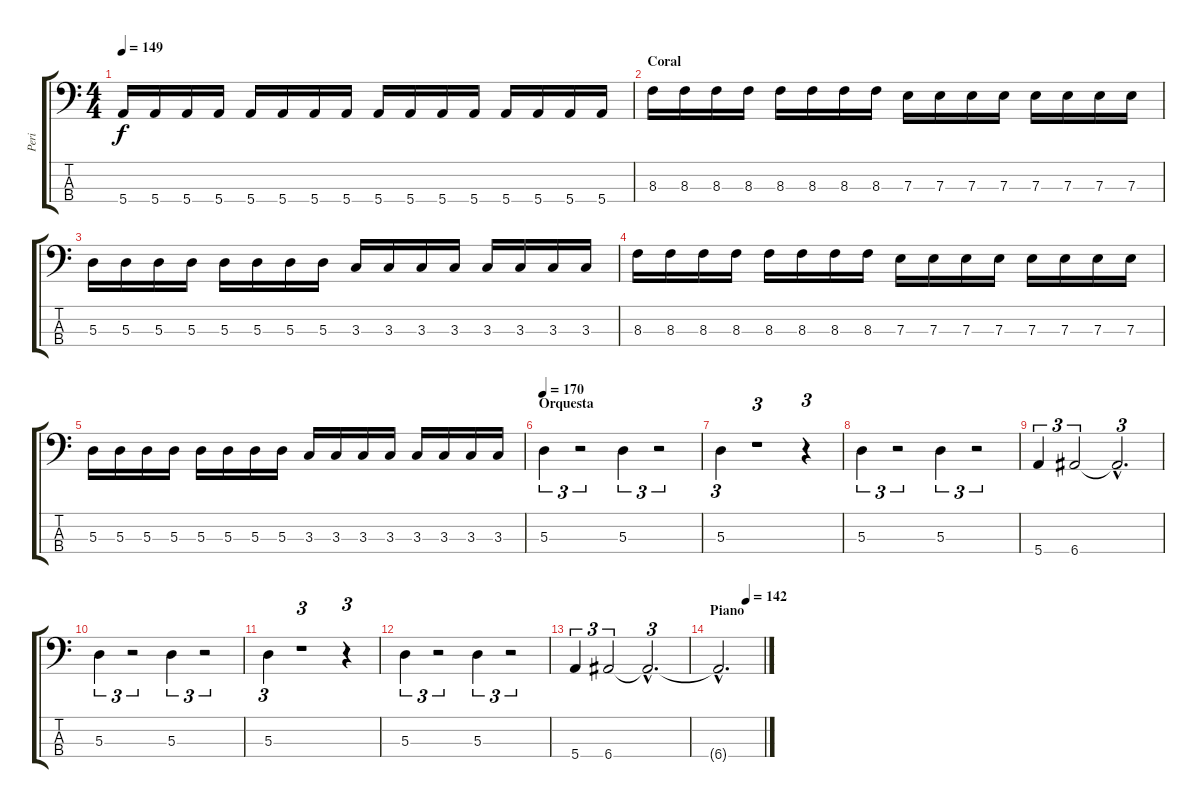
\track ("Peri" "Peri") {instrument electricbassfinger}
\staff {score tabs}
\tuning (G2 D2 A1 E1) {hide}
\ts (4 4)
\tempo 149
\clef f4
\ks c
5.4.16{dy f} 5.4.16 5.4.16 5.4.16 5.4.16 5.4.16 5.4.16 5.4.16 5.4.16 5.4.16 5.4.16 5.4.16 5.4.16 5.4.16 5.4.16 5.4.16 |
\section ("" "Coral")
8.3.16 8.3.16 8.3.16 8.3.16 8.3.16 8.3.16 8.3.16 8.3.16 7.3.16 7.3.16 7.3.16 7.3.16 7.3.16 7.3.16 7.3.16 7.3.16 |
5.3.16 5.3.16 5.3.16 5.3.16 5.3.16 5.3.16 5.3.16 5.3.16 3.3.16 3.3.16 3.3.16 3.3.16 3.3.16 3.3.16 3.3.16 3.3.16 |
8.3.16 8.3.16 8.3.16 8.3.16 8.3.16 8.3.16 8.3.16 8.3.16 7.3.16 7.3.16 7.3.16 7.3.16 7.3.16 7.3.16 7.3.16 7.3.16 |
5.3.16 5.3.16 5.3.16 5.3.16 5.3.16 5.3.16 5.3.16 5.3.16 3.3.16 3.3.16 3.3.16 3.3.16 3.3.16 3.3.16 3.3.16 3.3.16 |
\section ("" "Orquesta")
\tempo 170
5.3.4{tu (3 2)} r.2{tu (3 2)} 5.3.4{tu (3 2)} r.2{tu (3 2)} |
5.3.4{tu (3 2)} r.1{tu (3 2)} r.4{tu (3 2)} |
5.3.4{tu (3 2)} r.2{tu (3 2)} 5.3.4{tu (3 2)} r.2{tu (3 2)} |
5.4.4{tu (3 2)} 6.4.2{tu (3 2)} 6.4{hac t}.2{d tu (3 2)} |
5.3.4{tu (3 2)} r.2{tu (3 2)} 5.3.4{tu (3 2)} r.2{tu (3 2)} |
5.3.4{tu (3 2)} r.1{tu (3 2)} r.4{tu (3 2)} |
5.3.4{tu (3 2)} r.2{tu (3 2)} 5.3.4{tu (3 2)} r.2{tu (3 2)} |
5.4.4{tu (3 2)} 6.4.2{tu (3 2)} 6.4{hac t}.2{d tu (3 2)} |
\section ("" "Piano")
\tempo (142 0.625)
6.4{hac t}.2{d}
